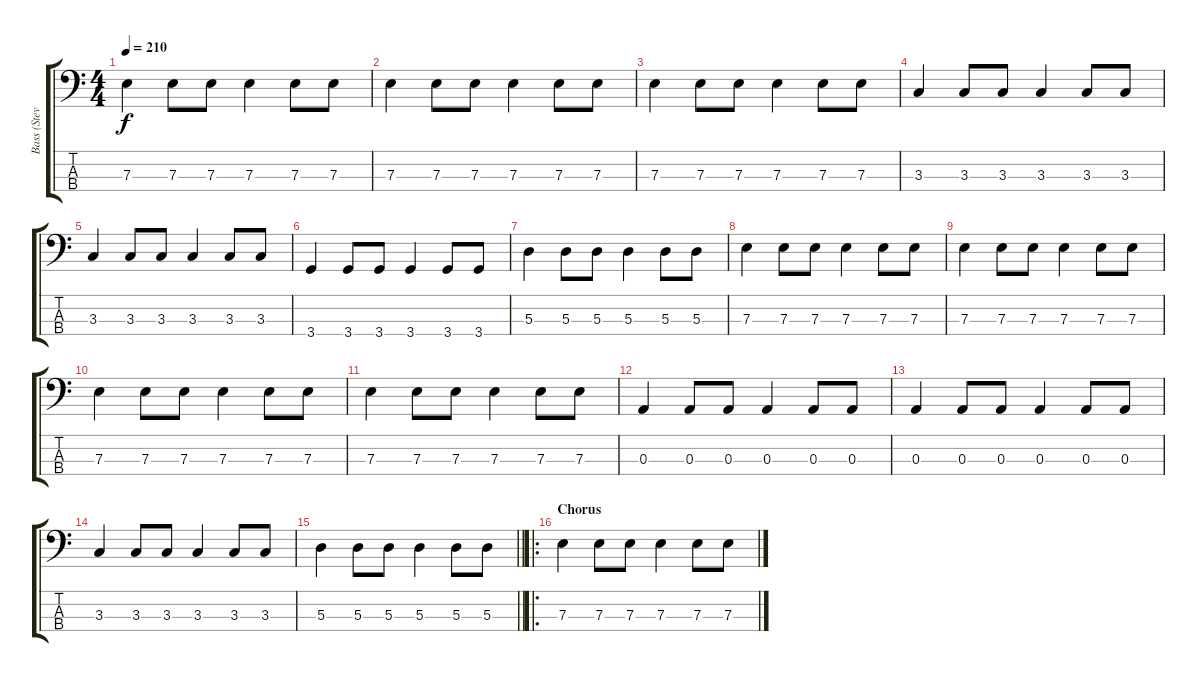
\track ("Bass (Steve Harris)" "Bass (Stev") {instrument electricbassfinger}
\staff {score tabs}
\tuning (G2 D2 A1 E1) {hide}
\ts (4 4)
\tempo 210
\clef f4
\ks c
7.3.4{dy f} 7.3.8 7.3.8 7.3.4 7.3.8 7.3.8 |
7.3.4 7.3.8 7.3.8 7.3.4 7.3.8 7.3.8 |
7.3.4 7.3.8 7.3.8 7.3.4 7.3.8 7.3.8 |
3.3.4 3.3.8 3.3.8 3.3.4 3.3.8 3.3.8 |
3.3.4 3.3.8 3.3.8 3.3.4 3.3.8 3.3.8 |
3.4.4 3.4.8 3.4.8 3.4.4 3.4.8 3.4.8 |
5.3.4 5.3.8 5.3.8 5.3.4 5.3.8 5.3.8 |
7.3.4 7.3.8 7.3.8 7.3.4 7.3.8 7.3.8 |
7.3.4 7.3.8 7.3.8 7.3.4 7.3.8 7.3.8 |
7.3.4 7.3.8 7.3.8 7.3.4 7.3.8 7.3.8 |
7.3.4 7.3.8 7.3.8 7.3.4 7.3.8 7.3.8 |
0.3.4 0.3.8 0.3.8 0.3.4 0.3.8 0.3.8 |
0.3.4 0.3.8 0.3.8 0.3.4 0.3.8 0.3.8 |
3.3.4 3.3.8 3.3.8 3.3.4 3.3.8 3.3.8 |
\barLineRight lightlight
5.3.4 5.3.8 5.3.8 5.3.4 5.3.8 5.3.8 |
\ro
\section ("" "Chorus")
7.3.4 7.3.8 7.3.8 7.3.4 7.3.8 7.3.8
